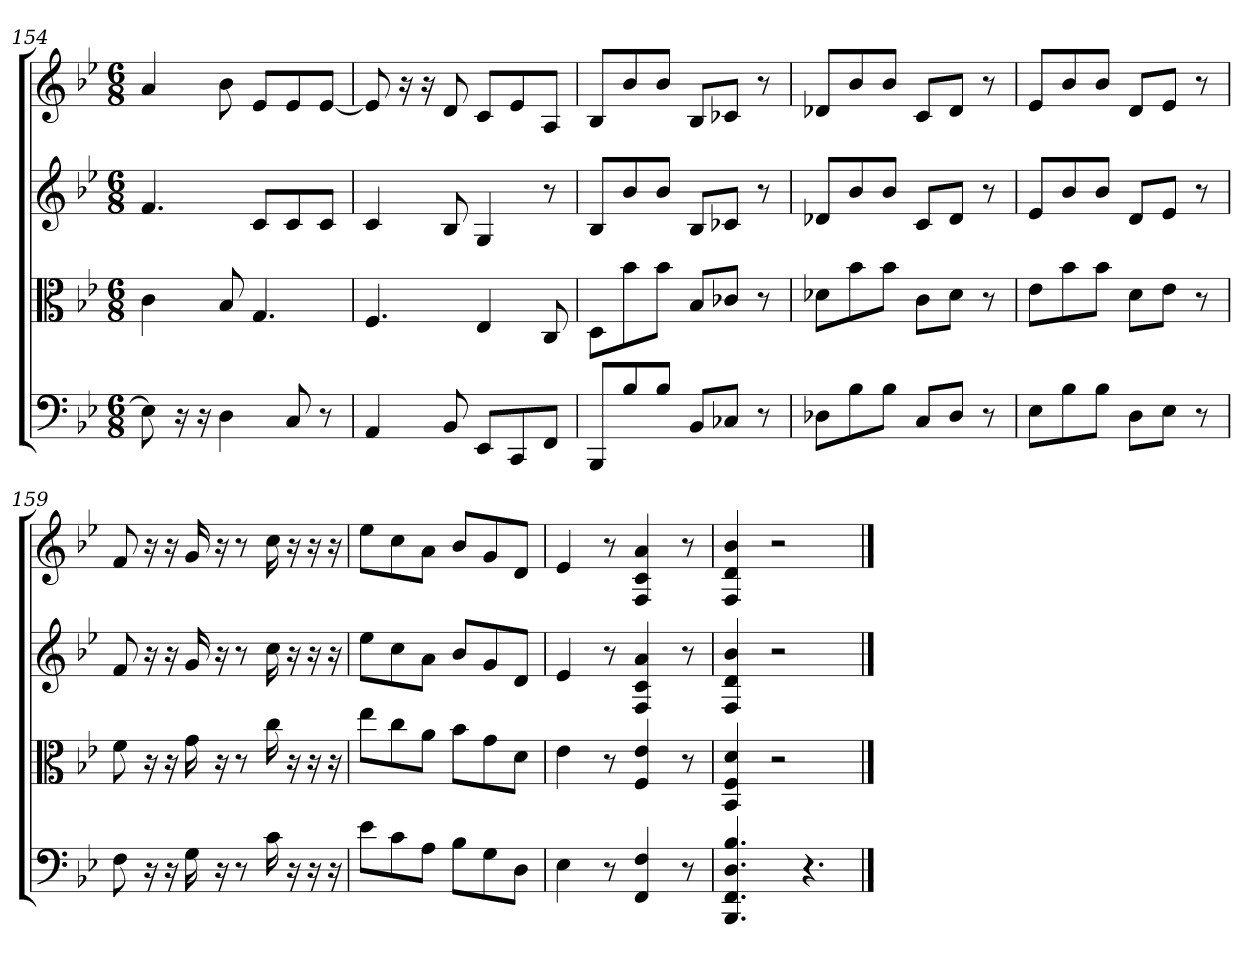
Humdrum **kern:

**kern	**kern	**kern	**kern
*part4	*part3	*part2	*part1
*staff4	*staff3	*staff2	*staff1
*clefF4	*clefC3	*clefG2	*clefG2
*k[b-e-]	*k[b-e-]	*k[b-e-]	*k[b-e-]
*B-:	*B-:	*B-:	*B-:
*M6/8	*M6/8	*M6/8	*M6/8
=154	=154	=154	=154
8E-]	4c	4.f	4a
16r	.	.	.
16r	.	.	.
4D	8B-	.	8b-
.	4.G	8c/L	8e-/L
8C	.	8c/	8e-/
8r	.	8c/J	[8e-/J
=155	=155	=155	=155
4AA	4.F	4c	8e-]
.	.	.	16r
.	.	.	16r
8BB-	.	8B-	8d
8EE-/L	4E-	4G	8c/L
8CC/	.	.	8e-/
8FF/J	8C	8r	8A/J
=156	=156	=156	=156
8BBB-/L	8D\L	8B-/L	8B-/L
8B-/	8b-\	8b-/	8b-/
8B-/J	8b-\J	8b-/J	8b-/J
8BB-/L	8B-/L	8B-/L	8B-/L
8C-X/J	8c-X/J	8c-X/J	8c-X/J
8r	8r	8r	8r
=157	=157	=157	=157
8D-X\L	8d-X\L	8d-X/L	8d-X/L
8B-\	8b-\	8b-/	8b-/
8B-\J	8b-\J	8b-/J	8b-/J
8C/L	8c\L	8c/L	8c/L
8D-/J	8d-\J	8d-/J	8d-/J
8r	8r	8r	8r
=158	=158	=158	=158
8E-\L	8e-\L	8e-/L	8e-/L
8B-\	8b-\	8b-/	8b-/
8B-\J	8b-\J	8b-/J	8b-/J
8D\L	8d\L	8d/L	8d/L
8E-\J	8e-\J	8e-/J	8e-/J
8r	8r	8r	8r
=159	=159	=159	=159
8F	8f	8f	8f
16r	16r	16r	16r
16r	16r	16r	16r
16G	16g	16g	16g
16r	16r	16r	16r
8r	8r	8r	8r
16c	16cc	16cc	16cc
16r	16r	16r	16r
16r	16r	16r	16r
16r	16r	16r	16r
=160	=160	=160	=160
8e-\L	8ee-\L	8ee-\L	8ee-\L
8c\	8cc\	8cc\	8cc\
8A\J	8a\J	8a\J	8a\J
8B-\L	8b-\L	8b-/L	8b-/L
8G\	8g\	8g/	8g/
8D\J	8d\J	8d/J	8d/J
=161	=161	=161	=161
4E-	4e-	4e-	4e-
8r	8r	8r	8r
4FF 4F	4F 4e-	4F 4c 4a	4F 4c 4a
8r	8r	8r	8r
=162	=162	=162	=162
4.BBB- 4.FF 4.D 4.B-	4BB- 4F 4d	4F 4d 4b-	4F 4d 4b-
.	2r	2r	2r
4.r	.	.	.
==	==	==	==
*-	*-	*-	*-
